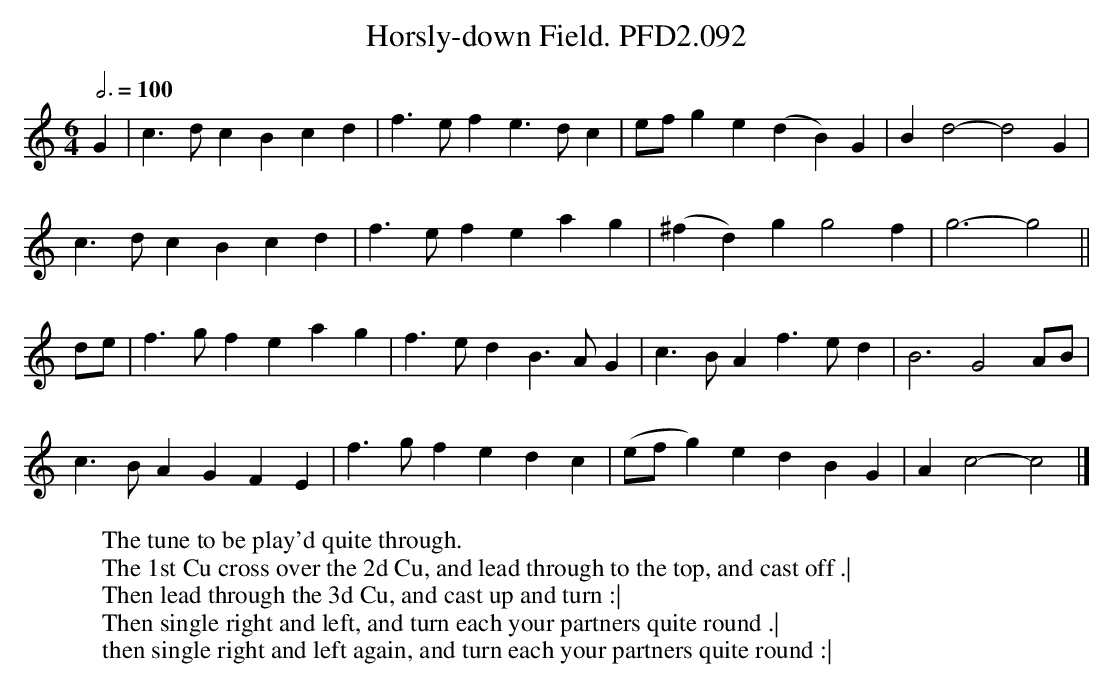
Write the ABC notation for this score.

X:1
T:Horsly-down Field. PFD2.092
M:6/4
L:1/4
Q:3/4=100
W:The tune to be play'd quite through.
W:The 1st Cu cross over the 2d Cu, and lead through to the top, and cast off .|
W:Then lead through the 3d Cu, and cast up and turn :|
W:Then single right and left, and turn each your partners quite round .|
W:then single right and left again, and turn each your partners quite round :|
K:C
G|c>dc Bcd|f>ef e>dc|e/f/ge (dB)G|Bd2-d2G|
c>dc Bcd|f>ef eag|(^fd)g g2f|g3-g2||
d/e/|f>gf eag|f>ed B>AG|c>BA f>ed|B3 G2A/B/|
c>BA GFE|f>gf edc|(e/f/g)e dBG|Ac2-c2|]
